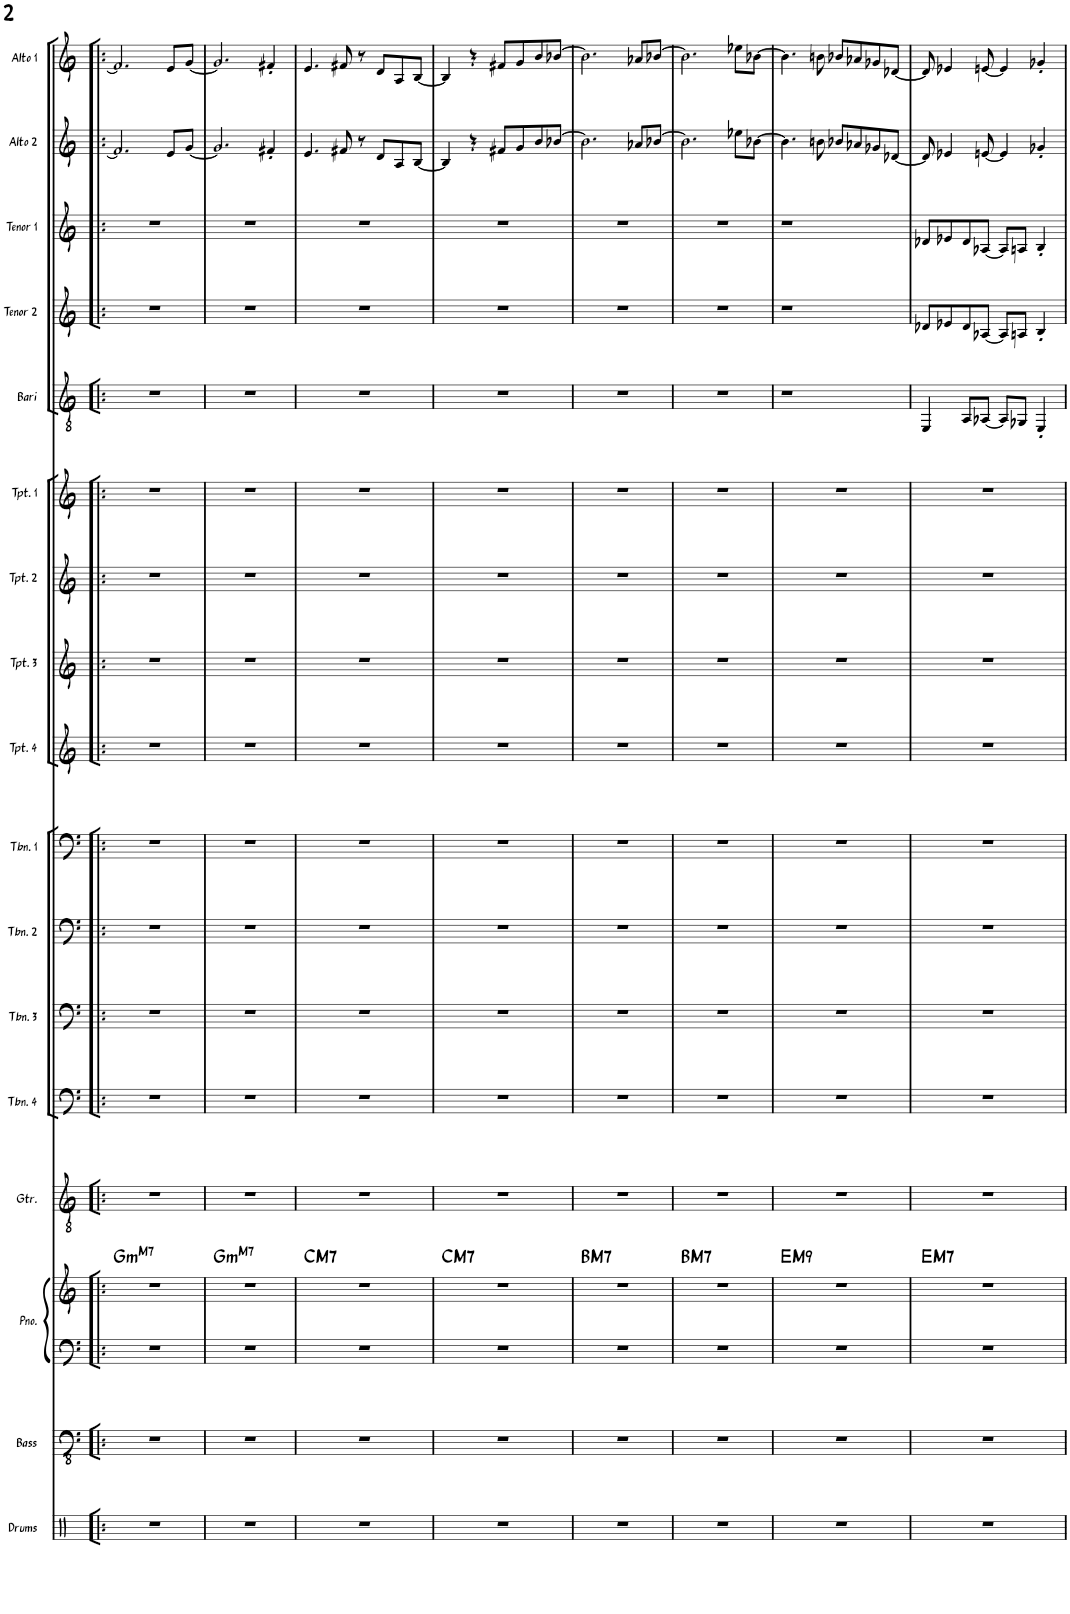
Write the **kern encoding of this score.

**kern	**kern	**kern	**kern	**harte	**kern	**kern	**kern	**kern	**kern	**kern	**kern	**kern	**kern	**kern	**kern	**kern	**kern	**kern
*part17	*part16	*part15	*part15	*part15	*part14	*part13	*part12	*part11	*part10	*part9	*part8	*part7	*part6	*part5	*part4	*part3	*part2	*part1
*staff18	*staff17	*staff16	*staff15	*	*staff14	*staff13	*staff12	*staff11	*staff10	*staff9	*staff8	*staff7	*staff6	*staff5	*staff4	*staff3	*staff2	*staff1
*I"Drums	*I"Bass	*I"Piano	*	*	*I"Guitar	*I"Trombone 4	*I"Trombone 3	*I"Trombone 2	*I"Trombone 1	*I"Trumpet 4	*I"Trumpet 3	*I"Trumpet 2	*I"Trumpet 1	*I"Bari Sax	*I"Tenor Sax 2	*I"Tenor Sax 1	*I"Alto Sax 2	*I"Alto Sax 1
*I'Drums	*I'Bass	*I'Pno.	*	*	*I'Gtr.	*I'Tbn. 4	*I'Tbn. 3	*I'Tbn. 2	*I'Tbn. 1	*I'Tpt. 4	*I'Tpt. 3	*I'Tpt. 2	*I'Tpt. 1	*I'Bari	*I'Tenor 2	*I'Tenor 1	*I'Alto 2	*I'Alto 1
!!LO:PB:g=z
*clefX	*clefFv4	*clefF4	*clefG2	*	*clefGv2	*clefF4	*clefF4	*clefF4	*clefF4	*clefG2	*clefG2	*clefG2	*clefG2	*clefGv2	*clefG2	*clefG2	*clefG2	*clefG2
*	*	*	*	*	*	*	*	*	*	*ITrd1c2	*ITrd1c2	*ITrd1c2	*ITrd1c2	*ITrd12c21	*ITrd8c14	*ITrd8c14	*ITrd5c9	*ITrd5c9
*k[]	*k[]	*k[]	*k[]	*	*k[]	*k[]	*k[]	*k[]	*k[]	*k[]	*k[]	*k[]	*k[]	*k[]	*k[]	*k[]	*k[]	*k[]
*M4/4	*M4/4	*M4/4	*M4/4	*	*M4/4	*M4/4	*M4/4	*M4/4	*M4/4	*M4/4	*M4/4	*M4/4	*M4/4	*M4/4	*M4/4	*M4/4	*M4/4	*M4/4
=6!|:	=6!|:	=6!|:	=6!|:	=6!|:	=6!|:	=6!|:	=6!|:	=6!|:	=6!|:	=6!|:	=6!|:	=6!|:	=6!|:	=6!|:	=6!|:	=6!|:	=6!|:	=6!|:
!	!	!	!	!LO:H:kt=mM7	!	!	!	!	!	!	!	!	!	!	!	!	!	!
1r	1r	1r	1r	G:minmaj7	1r	1r	1r	1r	1r	1r	1r	1r	1r	1r	1r	1r	2.f#/]	2.f#/]
.	.	.	.	.	.	.	.	.	.	.	.	.	.	.	.	.	8e/L	8e/L
.	.	.	.	.	.	.	.	.	.	.	.	.	.	.	.	.	[8g/J	[8g/J
=7	=7	=7	=7	=7	=7	=7	=7	=7	=7	=7	=7	=7	=7	=7	=7	=7	=7	=7
!	!	!	!	!LO:H:kt=mM7	!	!	!	!	!	!	!	!	!	!	!	!	!	!
1r	1r	1r	1r	G:minmaj7	1r	1r	1r	1r	1r	1r	1r	1r	1r	1r	1r	1r	2.g/]	2.g/]
.	.	.	.	.	.	.	.	.	.	.	.	.	.	.	.	.	4f#X'/	4f#X'/
=8	=8	=8	=8	=8	=8	=8	=8	=8	=8	=8	=8	=8	=8	=8	=8	=8	=8	=8
!	!	!	!	!LO:H:kt=M7	!	!	!	!	!	!	!	!	!	!	!	!	!	!
1r	1r	1r	1r	C:maj7	1r	1r	1r	1r	1r	1r	1r	1r	1r	1r	1r	1r	4.e/	4.e/
.	.	.	.	.	.	.	.	.	.	.	.	.	.	.	.	.	8f#X/	8f#X/
.	.	.	.	.	.	.	.	.	.	.	.	.	.	.	.	.	8r	8r
.	.	.	.	.	.	.	.	.	.	.	.	.	.	.	.	.	8d/L	8d/L
.	.	.	.	.	.	.	.	.	.	.	.	.	.	.	.	.	8A/	8A/
.	.	.	.	.	.	.	.	.	.	.	.	.	.	.	.	.	[8B/J	[8B/J
=9	=9	=9	=9	=9	=9	=9	=9	=9	=9	=9	=9	=9	=9	=9	=9	=9	=9	=9
!	!	!	!	!LO:H:kt=M7	!	!	!	!	!	!	!	!	!	!	!	!	!	!
1r	1r	1r	1r	C:maj7	1r	1r	1r	1r	1r	1r	1r	1r	1r	1r	1r	1r	4B/]	4B/]
.	.	.	.	.	.	.	.	.	.	.	.	.	.	.	.	.	4r	4r
.	.	.	.	.	.	.	.	.	.	.	.	.	.	.	.	.	8f#X/L	8f#X/L
.	.	.	.	.	.	.	.	.	.	.	.	.	.	.	.	.	8g/	8g/
.	.	.	.	.	.	.	.	.	.	.	.	.	.	.	.	.	8b/	8b/
.	.	.	.	.	.	.	.	.	.	.	.	.	.	.	.	.	[8b-X/J	[8b-X/J
=10	=10	=10	=10	=10	=10	=10	=10	=10	=10	=10	=10	=10	=10	=10	=10	=10	=10	=10
!	!	!	!	!LO:H:kt=M7	!	!	!	!	!	!	!	!	!	!	!	!	!	!
1r	1r	1r	1r	B:maj7	1r	1r	1r	1r	1r	1r	1r	1r	1r	1r	1r	1r	2.b-\]	2.b-\]
.	.	.	.	.	.	.	.	.	.	.	.	.	.	.	.	.	8a-X/L	8a-X/L
.	.	.	.	.	.	.	.	.	.	.	.	.	.	.	.	.	[8b-X/J	[8b-X/J
=11	=11	=11	=11	=11	=11	=11	=11	=11	=11	=11	=11	=11	=11	=11	=11	=11	=11	=11
!	!	!	!	!LO:H:kt=M7	!	!	!	!	!	!	!	!	!	!	!	!	!	!
1r	1r	1r	1r	B:maj7	1r	1r	1r	1r	1r	1r	1r	1r	1r	1r	1r	1r	2.b-\]	2.b-\]
.	.	.	.	.	.	.	.	.	.	.	.	.	.	.	.	.	8ee-X\L	8ee-X\L
.	.	.	.	.	.	.	.	.	.	.	.	.	.	.	.	.	[8b-X\J	[8b-X\J
=12	=12	=12	=12	=12	=12	=12	=12	=12	=12	=12	=12	=12	=12	=12	=12	=12	=12	=12
!	!	!	!	!LO:H:kt=M9	!	!	!	!	!	!	!	!	!	!	!	!	!	!
1r	1r	1r	1r	E:maj9	1r	1r	1r	1r	1r	1r	1r	1r	1r	1r	1r	1r	4.b-\]	4.b-\]
.	.	.	.	.	.	.	.	.	.	.	.	.	.	.	.	.	8bn\	8bn\
.	.	.	.	.	.	.	.	.	.	.	.	.	.	.	.	.	8b-X/L	8b-X/L
.	.	.	.	.	.	.	.	.	.	.	.	.	.	.	.	.	8a-X/	8a-X/
.	.	.	.	.	.	.	.	.	.	.	.	.	.	.	.	.	8g-X/	8g-X/
.	.	.	.	.	.	.	.	.	.	.	.	.	.	.	.	.	[8d-X/J	[8d-X/J
=13	=13	=13	=13	=13	=13	=13	=13	=13	=13	=13	=13	=13	=13	=13	=13	=13	=13	=13
!	!	!	!	!LO:H:kt=M7	!	!	!	!	!	!	!	!	!	!	!	!	!	!
1r	1r	1r	1r	E:maj7	1r	1r	1r	1r	1r	1r	1r	1r	1r	4EE/	8d-X/L	8d-X/L	8d-/]	8d-/]
.	.	.	.	.	.	.	.	.	.	.	.	.	.	.	8e-X/	8e-X/	4e-X/	4e-X/
.	.	.	.	.	.	.	.	.	.	.	.	.	.	8AA/L	8d-/	8d-/	.	.
.	.	.	.	.	.	.	.	.	.	.	.	.	.	[8AA-X/J	[8A-X/J	[8A-X/J	[8en/	[8en/
.	.	.	.	.	.	.	.	.	.	.	.	.	.	8AA-/L]	8A-/L]	8A-/L]	4e/]	4e/]
.	.	.	.	.	.	.	.	.	.	.	.	.	.	8GG-X/J	8An/J	8An/J	.	.
.	.	.	.	.	.	.	.	.	.	.	.	.	.	4EE'/	4B'/	4B'/	4g-X'/	4g-X'/
=	=	=	=	=	=	=	=	=	=	=	=	=	=	=	=	=	=	=
*-	*-	*-	*-	*-	*-	*-	*-	*-	*-	*-	*-	*-	*-	*-	*-	*-	*-	*-
